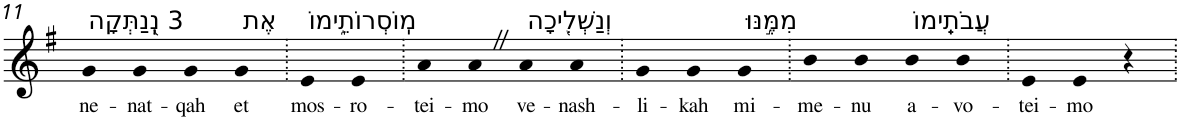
**kern	**text
*part1	*part1
*staff1	*staff1
*I"Piano	*
*I'Pno	*
!!LO:PB:g=z
*clefG2	*
*k[f#]	*
*G:	*
=11	=11
!LO:TX:a:t=3 נְֽ֭נַתְּקָה	!
!	!LO:LY:b
4g	ne-
!	!LO:LY:b
4g	-nat-
!	!LO:LY:b
4g	-qah
!LO:TX:a:t=אֶת	!
!	!LO:LY:b
4g	et
=12.	=12.
!LO:TX:a:t=מֽוֹסְרוֹתֵ֑ימוֹ	!
!	!LO:LY:b
4e	mos-
!	!LO:LY:b
4e	-ro-
=13.	=13.
!	!LO:LY:b
4a	-tei-
!	!LO:LY:b
4aZ	-mo
!LO:TX:a:t=וְנַשְׁלִ֖יכָה	!
!	!LO:LY:b
4a	ve-
!	!LO:LY:b
4a	-nash-
=14.	=14.
!	!LO:LY:b
4g	-li-
!	!LO:LY:b
4g	-kah
!LO:TX:a:t=מִמֶּ֣נּוּ	!
!	!LO:LY:b
4g	mi-
=15.	=15.
!	!LO:LY:b
4b	-me-
!	!LO:LY:b
4b	-nu
!LO:TX:a:t=עֲבֹתֵֽימוֹ	!
!	!LO:LY:b
4b	a-
!	!LO:LY:b
4b	-vo-
=16.	=16.
!	!LO:LY:b
4e	-tei-
!	!LO:LY:b
4e	-mo
4r	.
=.	=.
*-	*-
